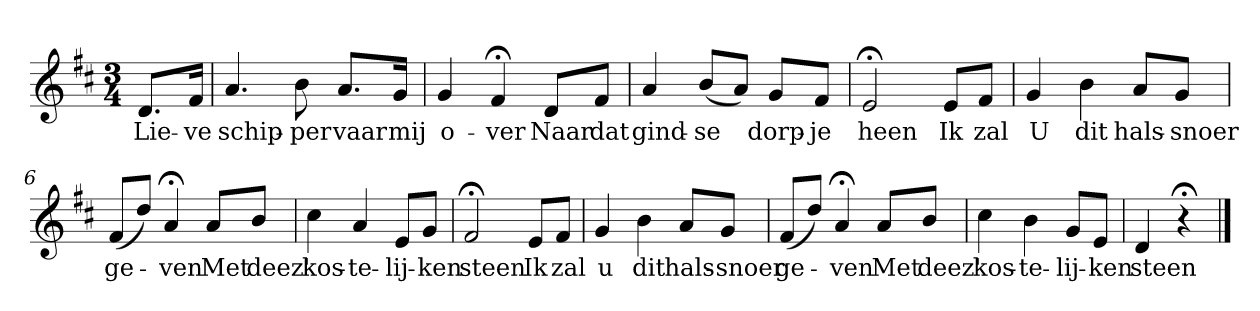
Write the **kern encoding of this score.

**kern	**text
*part1	*part1
*staff1	*staff1
*k[f#c#]	*
*D:	*
*M3/4	*
*MM120	*
=	=
8.dL	Lie-
16f#Jk	-ve
=1	=1
4.a	schip-
8b	-per
8.aL	vaar
16gJk	mij
=2	=2
4g	o-
4f#;<	-ver
8dL	Naar
8f#J	dat
=3	=3
4a	gind-
(8bL	-se
8aJ)	.
8gL	dorp-
8f#J	-je
=4	=4
2e;<	heen
8eL	Ik
8f#J	zal
=5	=5
4g	U
4b	dit
8aL	hals-
8gJ	-snoer
=6	=6
(8f#L	ge-
8ddJ)	.
4a;<	-ven
8aL	Met
8bJ	deez'
=7	=7
4cc#	kos-
4a	-te-
8eL	-lij-
8gJ	-ken
=8	=8
2f#;<	steen
8eL	Ik
8f#J	zal
=9	=9
4g	u
4b	dit
8aL	hals-
8gJ	-snoer
=10	=10
(8f#L	ge-
8ddJ)	.
4a;<	-ven
8aL	Met
8bJ	deez'
=11	=11
4cc#	kos-
4b	-te-
8gL	-lij-
8eJ	-ken
=12	=12
4d	steen
4r;<	.
==	==
*-	*-
